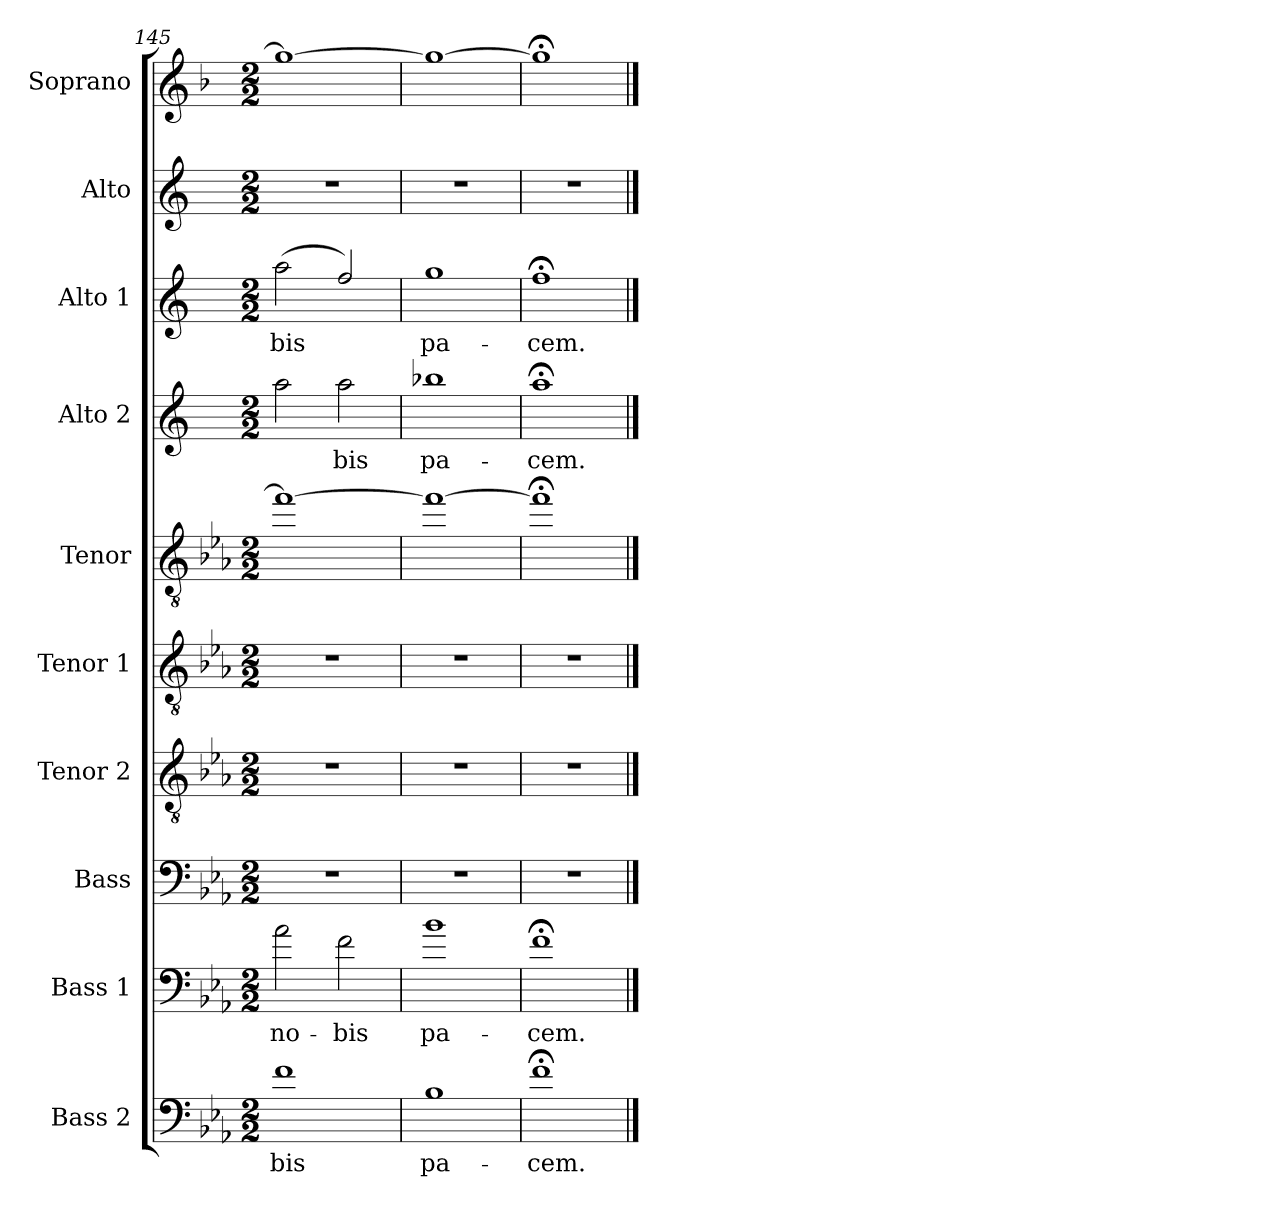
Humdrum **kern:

**kern	**text	**kern	**text	**kern	**kern	**kern	**kern	**text	**kern	**text	**kern	**text	**kern	**kern	**text
*part10	*part10	*part9	*part9	*part8	*part7	*part6	*part5	*part5	*part4	*part4	*part3	*part3	*part2	*part1	*part1
*staff10	*staff10	*staff9	*staff9	*staff8	*staff7	*staff6	*staff5	*staff5	*staff4	*staff4	*staff3	*staff3	*staff2	*staff1	*staff1
*I"Bass 2	*	*I"Bass 1	*	*I"Bass	*I"Tenor 2	*I"Tenor 1	*I"Tenor	*	*I"Alto 2	*	*I"Alto 1	*	*I"Alto	*I"Soprano	*
*I'B2	*	*I'B1	*	*I'B	*I'T2	*I'T1	*I'T	*	*I'A2	*	*I'A1	*	*I'A	*I'S	*
!!LO:LB:g=z
*clefF4	*	*clefF4	*	*clefF4	*clefGv2	*clefGv2	*clefGv2	*	*clefG2	*	*clefG2	*	*clefG2	*clefG2	*
*ITrd12c21	*	*ITrd12c21	*	*ITrd12c21	*ITrd8c14	*ITrd8c14	*ITrd8c14	*	*ITrd5c9	*	*ITrd5c9	*	*ITrd5c9	*ITrd1c2	*
*k[b-e-a-]	*	*k[b-e-a-]	*	*k[b-e-a-]	*k[b-e-a-]	*k[b-e-a-]	*k[b-e-a-]	*	*k[b-e-a-]	*	*k[b-e-a-]	*	*k[b-e-a-]	*k[b-e-a-]	*
*c:	*	*c:	*	*c:	*c:	*c:	*c:	*	*c:	*	*c:	*	*c:	*c:	*
*M2/2	*	*M2/2	*	*M2/2	*M2/2	*M2/2	*M2/2	*	*M2/2	*	*M2/2	*	*M2/2	*M2/2	*
=145	=145	=145	=145	=145	=145	=145	=145	=145	=145	=145	=145	=145	=145	=145	=145
!	!LO:LY:b	!	!LO:LY:b	!	!	!	!	!	!	!	!	!LO:LY:b	!	!	!
1F	-bis	2A-\	no-	1r	1r	1r	1f_	.	2cc\	.	(>2cc\	-bis	1r	1ff_	.
!	!	!	!LO:LY:b	!	!	!	!	!	!	!LO:LY:b	!	!	!	!	!
.	.	2F\	-bis	.	.	.	.	.	2cc\	-bis	2a-/)	.	.	.	.
=146	=146	=146	=146	=146	=146	=146	=146	=146	=146	=146	=146	=146	=146	=146	=146
!	!LO:LY:b	!	!LO:LY:b	!	!	!	!	!	!	!LO:LY:b	!	!LO:LY:b	!	!	!
1BB-	pa-	1B-	pa-	1r	1r	1r	1f_	.	1dd-X	pa-	1b-	pa-	1r	1ff_	.
=147	=147	=147	=147	=147	=147	=147	=147	=147	=147	=147	=147	=147	=147	=147	=147
!	!LO:LY:b	!	!LO:LY:b	!	!	!	!	!	!	!LO:LY:b	!	!LO:LY:b	!	!	!
1F;<	-cem.	1F;<	-cem.	1r	1r	1r	1f;<]	.	1cc;<	-cem.	1a-;<	-cem.	1r	1ff;<]	.
==	==	==	==	==	==	==	==	==	==	==	==	==	==	==	==
*-	*-	*-	*-	*-	*-	*-	*-	*-	*-	*-	*-	*-	*-	*-	*-
